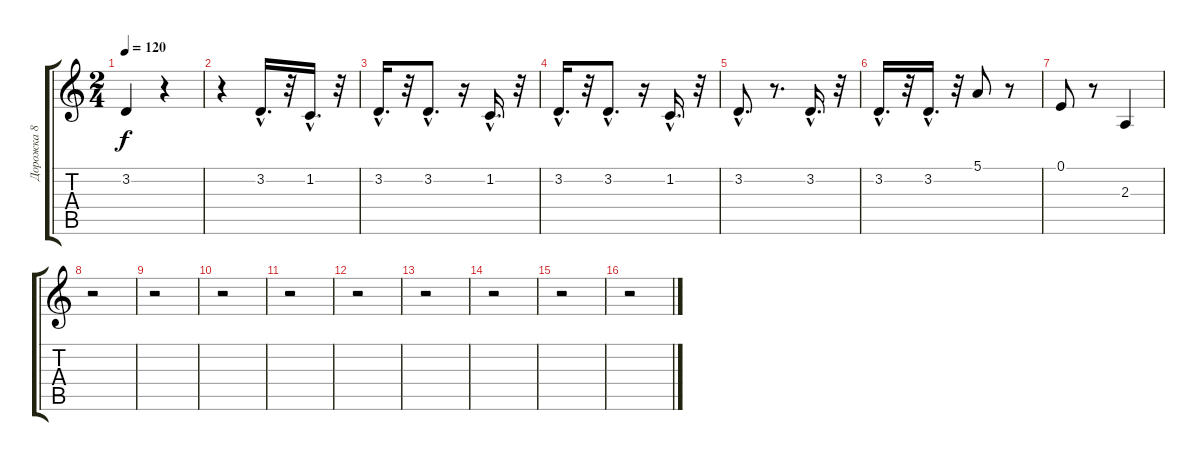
\track ("Дорожка 8" "Дорожка 8") {instrument fx5brightness}
\staff {score tabs}
\tuning (E4 B3 G3 D3 A2 D2) {hide}
\ts (2 4)
\tempo 120
\clef g2
\ks c
3.2.4{dy f} r.4 |
r.4 3.2{hac}.16{d} r.32 1.2{hac}.16{d} r.32 |
3.2{hac}.16{d} r.32 3.2{hac}.8{d} r.16 1.2{hac}.16{d} r.32 |
3.2{hac}.16{d} r.32 3.2{hac}.8{d} r.16 1.2{hac}.16{d} r.32 |
3.2{hac}.8{d} r.8{d} 3.2{hac}.16{d} r.32 |
3.2{hac}.16{d} r.32 3.2{hac}.16{d} r.32 5.1.8 r.8 |
0.1.8 r.8 2.3.4 |
r.2 |
r.2 |
r.2 |
r.2 |
r.2 |
r.2 |
r.2 |
r.2 |
r.2
